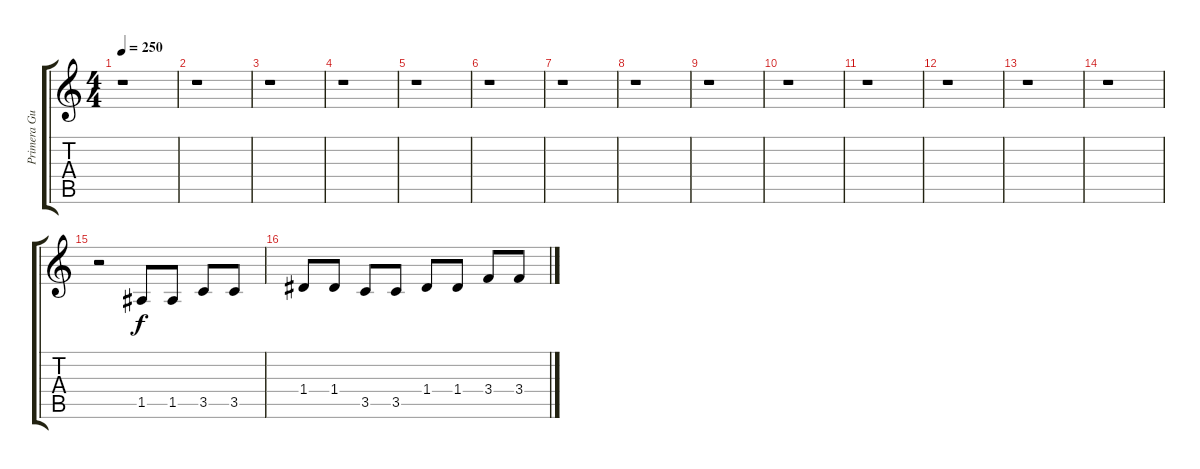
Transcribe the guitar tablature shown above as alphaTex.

\track ("Primera Guitarra" "Primera Gu") {instrument guitarharmonics}
\staff {score tabs}
\tuning (E4 B3 G3 D3 A2 E2) {hide}
\ts (4 4)
\tempo 250
\clef g2
\ks c
r.1{dy f} |
r.1 |
r.1 |
r.1 |
r.1 |
r.1 |
r.1 |
r.1 |
r.1 |
r.1 |
r.1 |
r.1 |
r.1 |
r.1 |
r.2 1.5.8 1.5.8 3.5.8 3.5.8 |
1.4.8 1.4.8 3.5.8 3.5.8 1.4.8 1.4.8 3.4.8 3.4.8
